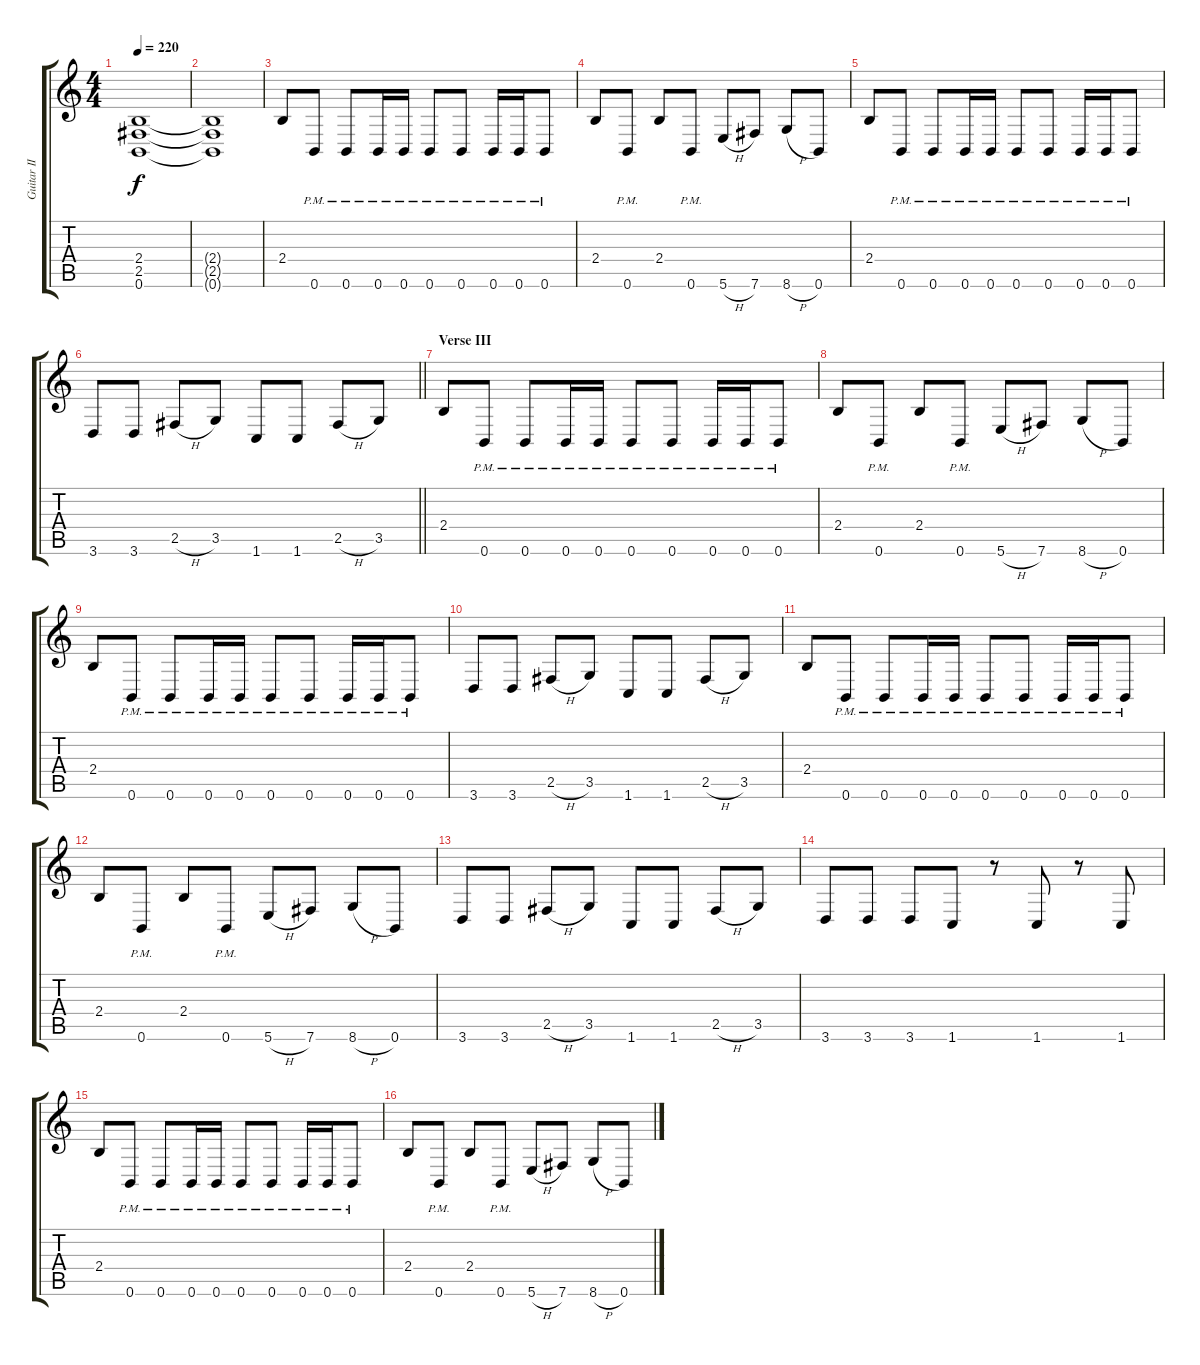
\track ("Guitar II" "Guitar II") {instrument overdrivenguitar}
\staff {score tabs}
\tuning (B3 Gb3 D3 A2 E2 B1) {hide}
\ts (4 4)
\tempo 220
\clef g2
\ks c
(2.4{t} 2.5{t} 0.6{t}).1{dy f} |
(2.4{t} 2.5{t} 0.6{t}).1 |
2.4.8 0.6{pm}.8 0.6{pm}.8 0.6{pm}.16 0.6{pm}.16 0.6{pm}.8 0.6{pm}.8 0.6{pm}.16 0.6{pm}.16 0.6{pm}.8 |
2.4.8 0.6{pm}.8 2.4.8 0.6{pm}.8 5.6{h}.8 7.6.8 8.6{h}.8 0.6.8 |
2.4.8 0.6{pm}.8 0.6{pm}.8 0.6{pm}.16 0.6{pm}.16 0.6{pm}.8 0.6{pm}.8 0.6{pm}.16 0.6{pm}.16 0.6{pm}.8 |
\barLineRight lightlight
3.6.8 3.6.8 2.5{h}.8 3.5.8 1.6.8 1.6.8 2.5{h}.8 3.5.8 |
\section ("" "Verse III")
2.4.8 0.6{pm}.8 0.6{pm}.8 0.6{pm}.16 0.6{pm}.16 0.6{pm}.8 0.6{pm}.8 0.6{pm}.16 0.6{pm}.16 0.6{pm}.8 |
2.4.8 0.6{pm}.8 2.4.8 0.6{pm}.8 5.6{h}.8 7.6.8 8.6{h}.8 0.6.8 |
2.4.8 0.6{pm}.8 0.6{pm}.8 0.6{pm}.16 0.6{pm}.16 0.6{pm}.8 0.6{pm}.8 0.6{pm}.16 0.6{pm}.16 0.6{pm}.8 |
3.6.8 3.6.8 2.5{h}.8 3.5.8 1.6.8 1.6.8 2.5{h}.8 3.5.8 |
2.4.8 0.6{pm}.8 0.6{pm}.8 0.6{pm}.16 0.6{pm}.16 0.6{pm}.8 0.6{pm}.8 0.6{pm}.16 0.6{pm}.16 0.6{pm}.8 |
2.4.8 0.6{pm}.8 2.4.8 0.6{pm}.8 5.6{h}.8 7.6.8 8.6{h}.8 0.6.8 |
3.6.8 3.6.8 2.5{h}.8 3.5.8 1.6.8 1.6.8 2.5{h}.8 3.5.8 |
3.6.8 3.6.8 3.6.8 1.6.8 r.8 1.6.8 r.8 1.6.8 |
2.4.8 0.6{pm}.8 0.6{pm}.8 0.6{pm}.16 0.6{pm}.16 0.6{pm}.8 0.6{pm}.8 0.6{pm}.16 0.6{pm}.16 0.6{pm}.8 |
2.4.8 0.6{pm}.8 2.4.8 0.6{pm}.8 5.6{h}.8 7.6.8 8.6{h}.8 0.6.8
